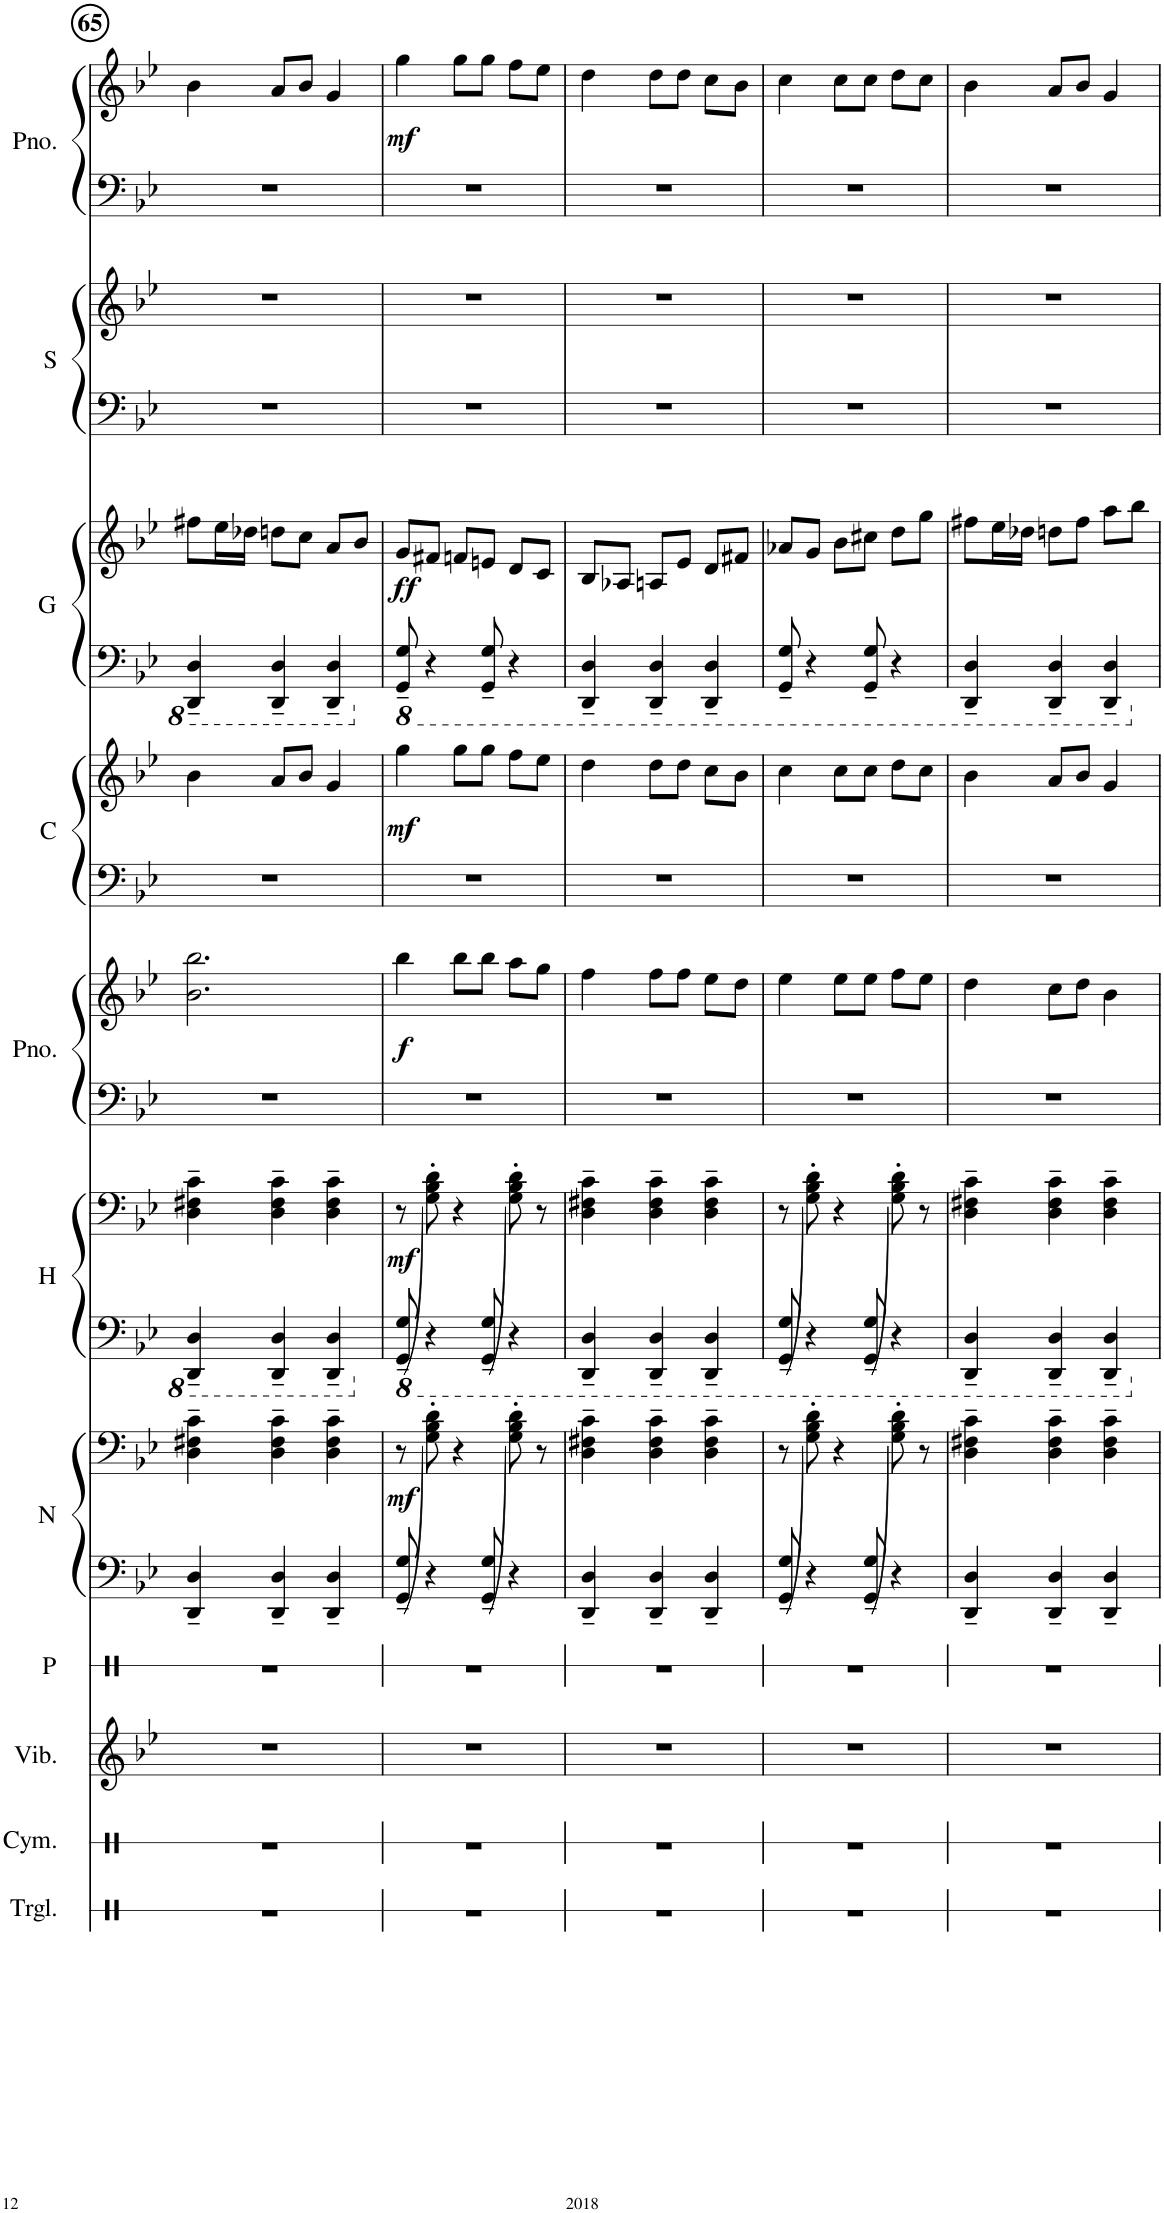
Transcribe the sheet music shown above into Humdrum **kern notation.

**kern	**kern	**kern	**kern	**kern	**kern	**dynam	**kern	**kern	**dynam	**kern	**kern	**dynam	**kern	**kern	**dynam	**kern	**kern	**dynam	**kern	**kern	**kern	**kern	**dynam
*part11	*part10	*part9	*part8	*part7	*part7	*part7	*part6	*part6	*part6	*part5	*part5	*part5	*part4	*part4	*part4	*part3	*part3	*part3	*part2	*part2	*part1	*part1	*part1
*staff18	*staff17	*staff16	*staff15	*staff14	*staff13	*staff13/14	*staff12	*staff11	*staff11/12	*staff10	*staff9	*staff9/10	*staff8	*staff7	*staff7/8	*staff6	*staff5	*staff5/6	*staff4	*staff3	*staff2	*staff1	*staff1/2
*I"Triangle	*I"Cymbal	*I"Vibraphone	*I"Panda	*I"Nate?	*	*	*I"Makeup Cake	*	*	*I"Piano	*	*	*I"Wyoming	*	*	*I"Dumb One	*	*	*I"SANTA!	*	*I"Piano	*	*
*I'Trgl.	*I'Cym.	*I'Vib.	*I'P	*I'N	*	*	*	*	*	*I'Pno.	*	*	*	*	*	*	*	*	*I'S	*	*I'Pno.	*	*
!!LO:PB:g=z
*clefX	*clefX	*clefG2	*clefX	*clefF4	*clefF4	*	*clefF4	*clefF4	*	*clefF4	*clefG2	*	*clefF4	*clefG2	*	*clefF4	*clefG2	*	*clefF4	*clefG2	*clefF4	*clefG2	*
*k[]	*k[]	*k[b-e-]	*k[]	*k[b-e-]	*k[b-e-]	*	*k[b-e-]	*k[b-e-]	*	*k[b-e-]	*k[b-e-]	*	*k[b-e-]	*k[b-e-]	*	*k[b-e-]	*k[b-e-]	*	*k[b-e-]	*k[b-e-]	*k[b-e-]	*k[b-e-]	*
*M3/4	*M3/4	*M3/4	*M3/4	*M3/4	*M3/4	*	*M3/4	*M3/4	*	*M3/4	*M3/4	*	*M3/4	*M3/4	*	*M3/4	*M3/4	*	*M3/4	*M3/4	*M3/4	*M3/4	*
=65	=65	=65	=65	=65	=65	=65	=65	=65	=65	=65	=65	=65	=65	=65	=65	=65	=65	=65	=65	=65	=65	=65	=65
2.r	2.r	2.r	2.r	4DD/~ 4D/~	4D\~ 4F#X\~ 4c\~	.	4DDD/~ 4DD/~	4D\~ 4F#X\~ 4c\~	.	2.r	2.b-\ 2.bb-\	.	2.r	4b-\	.	4DDD/~ 4DD/~	8ff#X\L	.	2.r	2.r	2.r	4b-\	.
.	.	.	.	.	.	.	.	.	.	.	.	.	.	.	.	.	16ee-\L	.	.	.	.	.	.
.	.	.	.	.	.	.	.	.	.	.	.	.	.	.	.	.	16dd-X\JJ	.	.	.	.	.	.
.	.	.	.	4DD/~ 4D/~	4D\~ 4F#\~ 4c\~	.	4DDD/~ 4DD/~	4D\~ 4F#\~ 4c\~	.	.	.	.	.	8a/L	.	4DDD/~ 4DD/~	8ddn\L	.	.	.	.	8a/L	.
.	.	.	.	.	.	.	.	.	.	.	.	.	.	8b-/J	.	.	8cc\J	.	.	.	.	8b-/J	.
.	.	.	.	4DD/~ 4D/~	4D\~ 4F#\~ 4c\~	.	4DDD/~ 4DD/~	4D\~ 4F#\~ 4c\~	.	.	.	.	.	4g/	.	4DDD/~ 4DD/~	8a/L	.	.	.	.	4g/	.
.	.	.	.	.	.	.	.	.	.	.	.	.	.	.	.	.	8b-/J	.	.	.	.	.	.
=66	=66	=66	=66	=66	=66	=66	=66	=66	=66	=66	=66	=66	=66	=66	=66	=66	=66	=66	=66	=66	=66	=66	=66
*	*	*	*	*	*	*	*8ba	*	*	*	*	*	*	*	*	*	*	*	*	*	*	*	*
*	*	*	*	*	*	*	*	*	*	*	*	*	*	*	*	*8ba	*	*	*	*	*	*	*
!	!	!	!	!	!	!LO:DY:b	!	!	!LO:DY:b	!	!	!LO:DY:b	!	!	!LO:DY:b	!	!	!LO:DY:b	!	!	!	!	!LO:DY:b
2.r	2.r	2.r	2.r	(8GG/~ 8G/~	8r	mf	(8GGG/~ 8GG/~	8r	mf	2.r	4bb-\	f	2.r	4gg\	mf	8GGG/~ 8GG/~	8g/L	ff	2.r	2.r	2.r	4gg\	mf
.	.	.	.	4r	8G\' 8B-\' 8d\'	.	4r	8G\' 8B-\' 8d\'	.	.	.	.	.	.	.	4r	8f#X/J	.	.	.	.	.	.
.	.	.	.	.	4r	.	.	4r	.	.	8bb-\L	.	.	8gg\L	.	.	8fn/L	.	.	.	.	8gg\L	.
.	.	.	.	(8GG/~ 8G/~	.	.	(8GGG/~ 8GG/~	.	.	.	8bb-\J	.	.	8gg\J	.	8GGG/~ 8GG/~	8en/J	.	.	.	.	8gg\J	.
.	.	.	.	4r	8G\' 8B-\' 8d\'	.	4r	8G\' 8B-\' 8d\'	.	.	8aa\L	.	.	8ff\L	.	4r	8d/L	.	.	.	.	8ff\L	.
.	.	.	.	.	8r	.	.	8r	.	.	8gg\J	.	.	8ee-\J	.	.	8c/J	.	.	.	.	8ee-\J	.
=67	=67	=67	=67	=67	=67	=67	=67	=67	=67	=67	=67	=67	=67	=67	=67	=67	=67	=67	=67	=67	=67	=67	=67
2.r	2.r	2.r	2.r	4DD/~ 4D/~	4D\~ 4F#X\~ 4c\~	.	4DDD/~ 4DD/~	4D\~ 4F#X\~ 4c\~	.	2.r	4ff\	.	2.r	4dd\	.	4DDD/~ 4DD/~	8B-/L	.	2.r	2.r	2.r	4dd\	.
.	.	.	.	.	.	.	.	.	.	.	.	.	.	.	.	.	8A-X/J	.	.	.	.	.	.
.	.	.	.	4DD/~ 4D/~	4D\~ 4F#\~ 4c\~	.	4DDD/~ 4DD/~	4D\~ 4F#\~ 4c\~	.	.	8ff\L	.	.	8dd\L	.	4DDD/~ 4DD/~	8An/L	.	.	.	.	8dd\L	.
.	.	.	.	.	.	.	.	.	.	.	8ff\J	.	.	8dd\J	.	.	8e-/J	.	.	.	.	8dd\J	.
.	.	.	.	4DD/~ 4D/~	4D\~ 4F#\~ 4c\~	.	4DDD/~ 4DD/~	4D\~ 4F#\~ 4c\~	.	.	8ee-\L	.	.	8cc\L	.	4DDD/~ 4DD/~	8d/L	.	.	.	.	8cc\L	.
.	.	.	.	.	.	.	.	.	.	.	8dd\J	.	.	8b-\J	.	.	8f#X/J	.	.	.	.	8b-\J	.
=68	=68	=68	=68	=68	=68	=68	=68	=68	=68	=68	=68	=68	=68	=68	=68	=68	=68	=68	=68	=68	=68	=68	=68
2.r	2.r	2.r	2.r	8GG/~ 8G/~	8r	.	8GGG/~ 8GG/~	8r	.	2.r	4ee-\	.	2.r	4cc\	.	8GGG/~ 8GG/~	8a-X/L	.	2.r	2.r	2.r	4cc\	.
.	.	.	.	4r	8G\' 8B-\' 8d\')	.	4r	8G\' 8B-\' 8d\')	.	.	.	.	.	.	.	4r	8g/J	.	.	.	.	.	.
.	.	.	.	.	4r	.	.	4r	.	.	8ee-\L	.	.	8cc\L	.	.	8b-\L	.	.	.	.	8cc\L	.
.	.	.	.	8GG/~ 8G/~	.	.	8GGG/~ 8GG/~	.	.	.	8ee-\J	.	.	8cc\J	.	8GGG/~ 8GG/~	8cc#X\J	.	.	.	.	8cc\J	.
.	.	.	.	4r	8G\' 8B-\' 8d\')	.	4r	8G\' 8B-\' 8d\')	.	.	8ff\L	.	.	8dd\L	.	4r	8dd\L	.	.	.	.	8dd\L	.
.	.	.	.	.	8r	.	.	8r	.	.	8ee-\J	.	.	8cc\J	.	.	8gg\J	.	.	.	.	8cc\J	.
=69	=69	=69	=69	=69	=69	=69	=69	=69	=69	=69	=69	=69	=69	=69	=69	=69	=69	=69	=69	=69	=69	=69	=69
2.r	2.r	2.r	2.r	4DD/~ 4D/~	4D\~ 4F#X\~ 4c\~	.	4DDD/~ 4DD/~	4D\~ 4F#X\~ 4c\~	.	2.r	4dd\	.	2.r	4b-\	.	4DDD/~ 4DD/~	8ff#X\L	.	2.r	2.r	2.r	4b-\	.
.	.	.	.	.	.	.	.	.	.	.	.	.	.	.	.	.	16ee-\L	.	.	.	.	.	.
.	.	.	.	.	.	.	.	.	.	.	.	.	.	.	.	.	16dd-X\JJ	.	.	.	.	.	.
.	.	.	.	4DD/~ 4D/~	4D\~ 4F#\~ 4c\~	.	4DDD/~ 4DD/~	4D\~ 4F#\~ 4c\~	.	.	8cc\L	.	.	8a/L	.	4DDD/~ 4DD/~	8ddn\L	.	.	.	.	8a/L	.
.	.	.	.	.	.	.	.	.	.	.	8dd\J	.	.	8b-/J	.	.	8ff#\J	.	.	.	.	8b-/J	.
.	.	.	.	4DD/~ 4D/~	4D\~ 4F#\~ 4c\~	.	4DDD/~ 4DD/~	4D\~ 4F#\~ 4c\~	.	.	4b-\	.	.	4g/	.	4DDD/~ 4DD/~	8aa\L	.	.	.	.	4g/	.
.	.	.	.	.	.	.	.	.	.	.	.	.	.	.	.	.	8bb-\J	.	.	.	.	.	.
*	*	*	*	*	*	*	*X8ba	*	*	*	*	*	*	*	*	*	*	*	*	*	*	*	*
*	*	*	*	*	*	*	*	*	*	*	*	*	*	*	*	*X8ba	*	*	*	*	*	*	*
=	=	=	=	=	=	=	=	=	=	=	=	=	=	=	=	=	=	=	=	=	=	=	=
*-	*-	*-	*-	*-	*-	*-	*-	*-	*-	*-	*-	*-	*-	*-	*-	*-	*-	*-	*-	*-	*-	*-	*-
